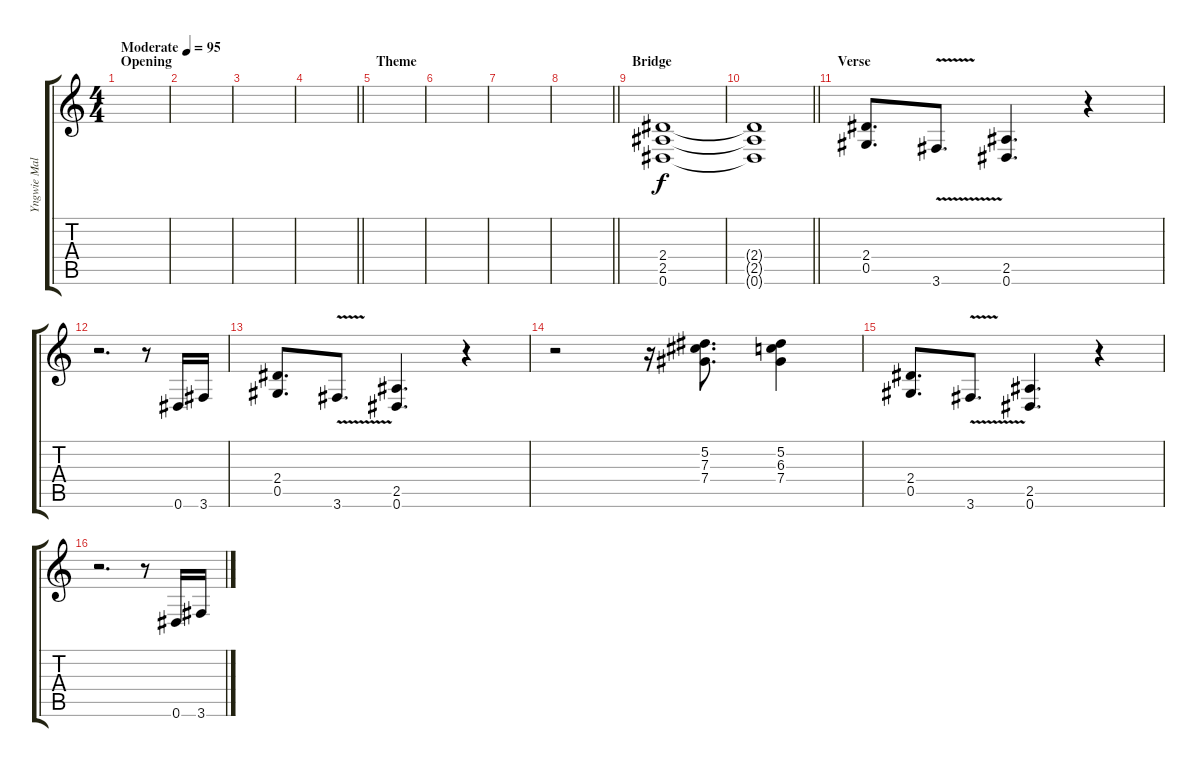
\track ("Yngwie Malmsteen" "Yngwie Mal") {instrument overdrivenguitar}
\staff {score tabs}
\tuning (Eb4 Bb3 Gb3 Db3 Ab2 Eb2) {hide}
\ts (4 4)
\section ("" "Opening")
\tempo (95 "Moderate")
\clef g2
\ks c
|
|
|
\barLineRight lightlight
|
\section ("" "Theme")
|
|
|
\barLineRight lightlight
|
\section ("" "Bridge")
(2.4 2.5 0.6).1 |
\barLineRight lightlight
(2.4{t} 2.5{t} 0.6{t}).1{dy f} |
\section ("" "Verse")
(2.4 0.5).8{d} 3.6{v}.8{d} (2.5 0.6).4{d} r.4 |
r.2{d} r.8 0.6.16 3.6.16 |
(2.4 0.5).8{d} 3.6{v}.8{d} (2.5 0.6).4{d} r.4 |
r.2 r.16 (5.2 7.3 7.4).8{d} (5.2 6.3 7.4).4 |
(2.4 0.5).8{d} 3.6{v}.8{d} (2.5 0.6).4{d} r.4 |
r.2{d} r.8 0.6.16 3.6.16
